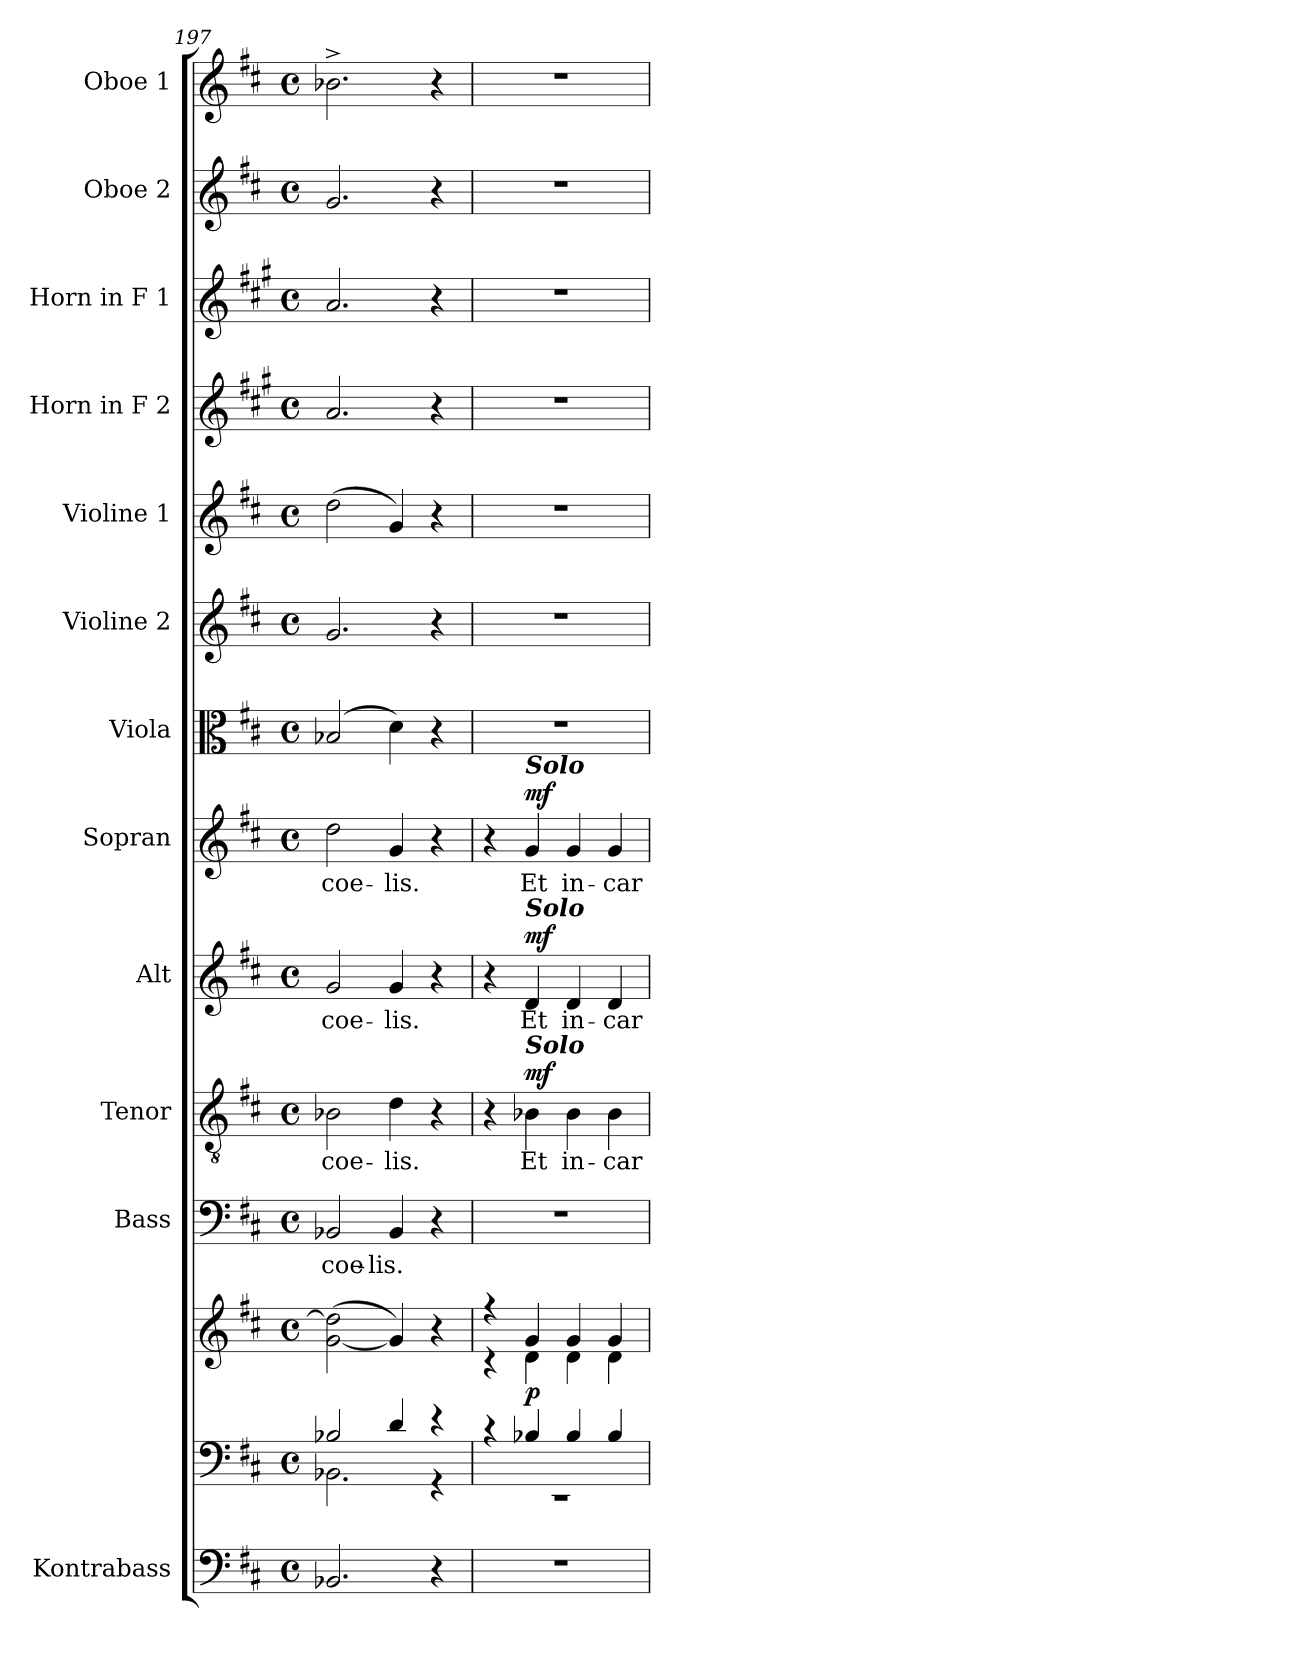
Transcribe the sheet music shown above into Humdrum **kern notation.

**kern	**kern	**kern	**dynam	**kern	**text	**kern	**text	**dynam	**kern	**text	**dynam	**kern	**text	**dynam	**kern	**kern	**kern	**kern	**kern	**kern	**kern
*part13	*part12	*part12	*part12	*part11	*part11	*part10	*part10	*part10	*part9	*part9	*part9	*part8	*part8	*part8	*part7	*part6	*part5	*part4	*part3	*part2	*part1
*staff14	*staff13	*staff12	*staff12/13	*staff11	*staff11	*staff10	*staff10	*staff10	*staff9	*staff9	*staff9	*staff8	*staff8	*staff8	*staff7	*staff6	*staff5	*staff4	*staff3	*staff2	*staff1
*I"Kontrabass	*	*	*	*I"Bass	*	*I"Tenor	*	*	*I"Alt	*	*	*I"Sopran	*	*	*I"Viola	*I"Violine 2	*I"Violine 1	*I"Horn in F 2	*I"Horn in F 1	*I"Oboe 2	*I"Oboe 1
*I'Kb.	*	*	*	*I'B.	*	*I'T.	*	*	*I'A.	*	*	*I'S.	*	*	*I'Vla.	*I'Vl. 2	*I'Vl. 1	*	*	*I'Ob. 2	*I'Ob. 1
*clefF4	*clefF4	*clefG2	*	*clefF4	*	*clefGv2	*	*	*clefG2	*	*	*clefG2	*	*	*clefC3	*clefG2	*clefG2	*clefG2	*clefG2	*clefG2	*clefG2
*ITrd7c12	*	*	*	*	*	*	*	*	*	*	*	*	*	*	*	*	*	*ITrd4c7	*ITrd4c7	*	*
*k[f#c#]	*k[f#c#]	*k[f#c#]	*	*k[f#c#]	*	*k[f#c#]	*	*	*k[f#c#]	*	*	*k[f#c#]	*	*	*k[f#c#]	*k[f#c#]	*k[f#c#]	*k[f#c#]	*k[f#c#]	*k[f#c#]	*k[f#c#]
*D:	*D:	*D:	*	*D:	*	*D:	*	*	*D:	*	*	*D:	*	*	*D:	*D:	*D:	*D:	*D:	*D:	*D:
*M4/4	*M4/4	*M4/4	*	*M4/4	*	*M4/4	*	*	*M4/4	*	*	*M4/4	*	*	*M4/4	*M4/4	*M4/4	*M4/4	*M4/4	*M4/4	*M4/4
*met(c)	*met(c)	*met(c)	*	*met(c)	*	*met(c)	*	*	*met(c)	*	*	*met(c)	*	*	*met(c)	*met(c)	*met(c)	*met(c)	*met(c)	*met(c)	*met(c)
=197	=197	=197	=197	=197	=197	=197	=197	=197	=197	=197	=197	=197	=197	=197	=197	=197	=197	=197	=197	=197	=197
*	*^	*	*	*	*	*	*	*	*	*	*	*	*	*	*	*	*	*	*	*	*
!	!	!	!	!	!	!LO:LY:b	!	!LO:LY:b	!	!	!LO:LY:b	!	!	!LO:LY:b	!	!	!	!	!	!	!	!
2.BBB-X/	2B-X/	2.BB-X\	(>[<2g\ 2dd\]	.	2BB-X/	coe-	2B-X\	coe-	.	2g/	coe-	.	2dd\	coe-	.	(2B-X/	2.g/	(>2dd\	2.d/	2.d/	2.g/	2.b-X^>\
!	!	!	!	!	!	!LO:LY:b	!	!LO:LY:b	!	!	!LO:LY:b	!	!	!LO:LY:b	!	!	!	!	!	!	!	!
.	4d/	.	4g/])	.	4BB-/	-lis.	4d\	-lis.	.	4g/	-lis.	.	4g/	-lis.	.	4d\)	.	4g/)	.	.	.	.
4r	4r	4r	4r	.	4r	.	4r	.	.	4r	.	.	4r	.	.	4r	4r	4r	4r	4r	4r	4r
=198	=198	=198	=198	=198	=198	=198	=198	=198	=198	=198	=198	=198	=198	=198	=198	=198	=198	=198	=198	=198	=198	=198
*	*	*	*^	*	*	*	*	*	*	*	*	*	*	*	*	*	*	*	*	*	*	*
1r	4r	1rEE	4r	4r	.	1r	.	4r	.	.	4r	.	.	4r	.	.	1r	1r	1r	1r	1r	1r	1r
!	!	!	!	!	!	!	!	!	!	!	!	!	!	!LO:TX:a:Bi:t=Solo	!	!	!	!	!	!	!	!	!
!	!	!	!	!	!	!	!	!	!	!	!LO:TX:a:Bi:t=Solo	!	!	!	!	!	!	!	!	!	!	!	!
!	!	!	!	!	!	!	!	!LO:TX:a:Bi:t=Solo	!	!	!	!	!	!	!	!	!	!	!	!	!	!	!
!	!	!	!	!	!LO:DY:b	!	!	!	!LO:LY:b	!LO:DY:a	!	!LO:LY:b	!LO:DY:a	!	!LO:LY:b	!LO:DY:a	!	!	!	!	!	!	!
.	4B-X!/	.	4g!/	4d!\	p	.	.	4B-X\	Et	mf	4d/	Et	mf	4g/	Et	mf	.	.	.	.	.	.	.
!	!	!	!	!	!	!	!	!	!LO:LY:b	!	!	!LO:LY:b	!	!	!LO:LY:b	!	!	!	!	!	!	!	!
.	4B-!/	.	4g!/	4d!\	.	.	.	4B-\	in-	.	4d/	in-	.	4g/	in-	.	.	.	.	.	.	.	.
!	!	!	!	!	!	!	!	!	!LO:LY:b	!	!	!LO:LY:b	!	!	!LO:LY:b	!	!	!	!	!	!	!	!
.	4B-!/	.	4g!/	4d!\	.	.	.	4B-\	-car-	.	4d/	-car-	.	4g/	-car-	.	.	.	.	.	.	.	.
*	*v	*v	*	*	*	*	*	*	*	*	*	*	*	*	*	*	*	*	*	*	*	*	*
*	*	*v	*v	*	*	*	*	*	*	*	*	*	*	*	*	*	*	*	*	*	*	*
=	=	=	=	=	=	=	=	=	=	=	=	=	=	=	=	=	=	=	=	=	=
*-	*-	*-	*-	*-	*-	*-	*-	*-	*-	*-	*-	*-	*-	*-	*-	*-	*-	*-	*-	*-	*-
